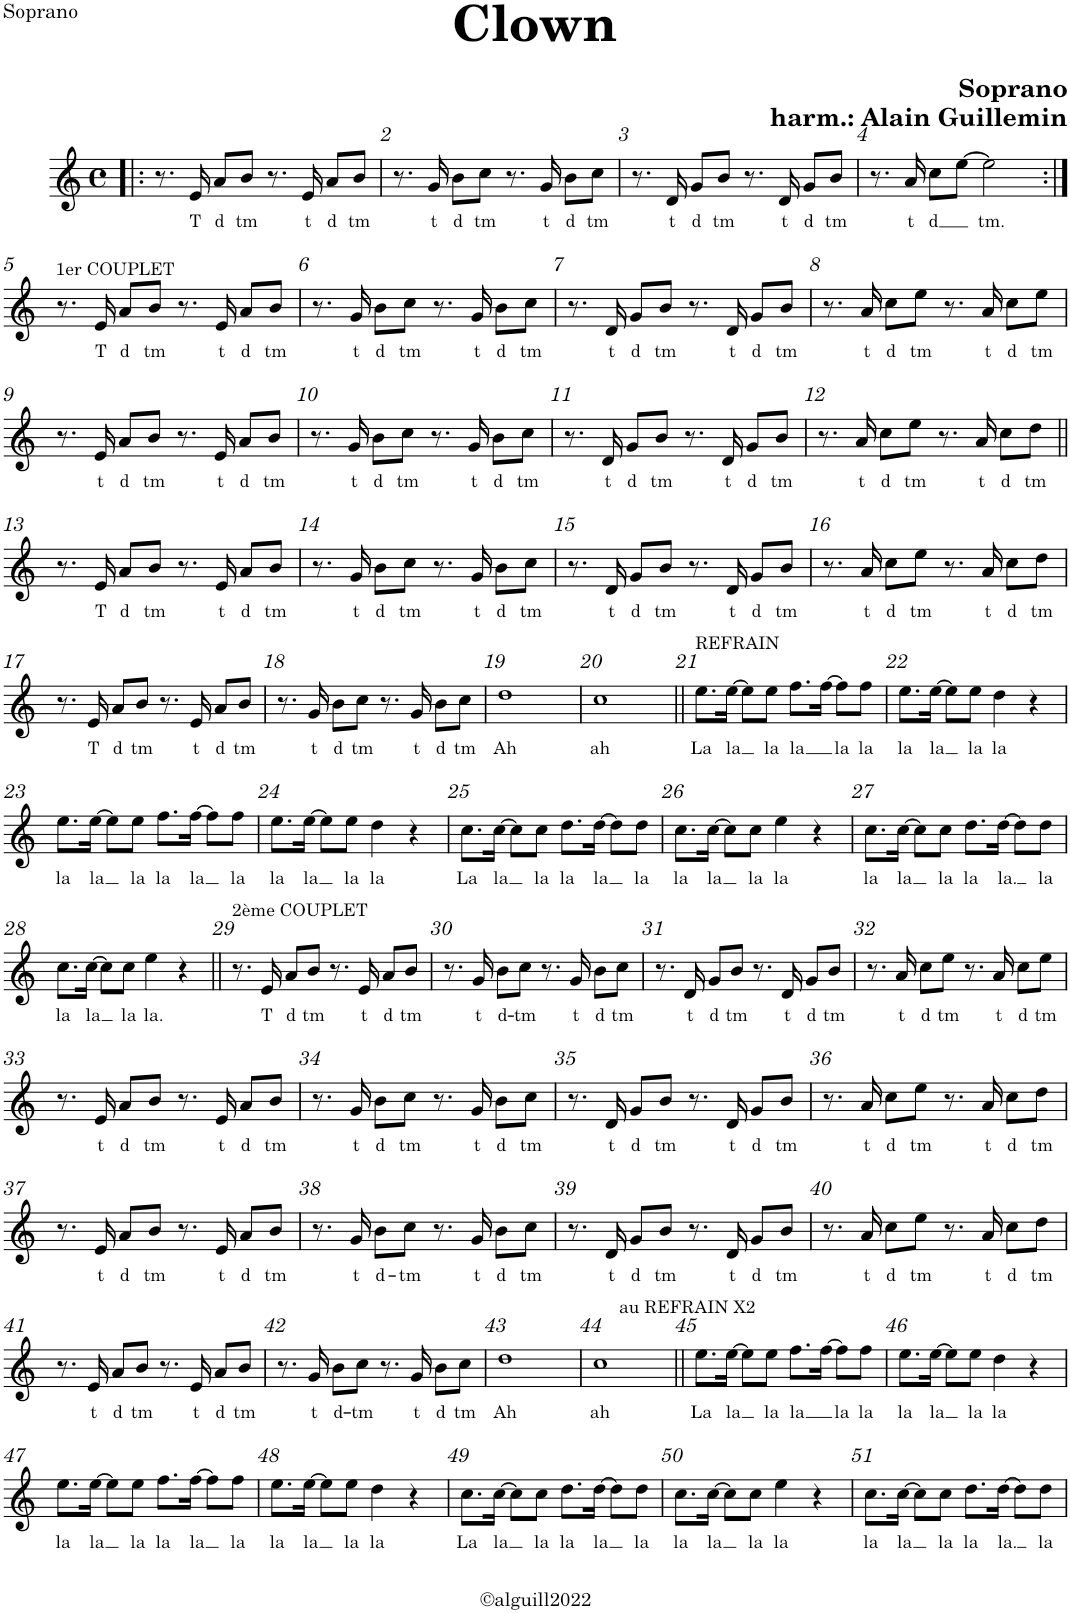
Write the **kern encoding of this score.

**kern	**text
*part1	*part1
*staff1	*staff1
*I"Soprano	*
*I'S	*
*clefG2	*
*k[]	*
*M4/4	*
*met(c)	*
=1!|:	=1!|:
8.r	.
!	!LO:LY:b
16e/	T
!	!LO:LY:b
8a/L	d
!	!LO:LY:b
8b/J	tm
8.r	.
!	!LO:LY:b
16e/	t
!	!LO:LY:b
8a/L	d
!	!LO:LY:b
8b/J	tm
=2	=2
8.r	.
!	!LO:LY:b
16g/	t
!	!LO:LY:b
8b\L	d
!	!LO:LY:b
8cc\J	tm
8.r	.
!	!LO:LY:b
16g/	t
!	!LO:LY:b
8b\L	d
!	!LO:LY:b
8cc\J	tm
=3	=3
8.r	.
!	!LO:LY:b
16d/	t
!	!LO:LY:b
8g/L	d
!	!LO:LY:b
8b/J	tm
8.r	.
!	!LO:LY:b
16d/	t
!	!LO:LY:b
8g/L	d
!	!LO:LY:b
8b/J	tm
=4	=4
8.r	.
!	!LO:LY:b
16a/	t
!	!LO:LY:b
8cc\L	d
[8ee\J	.
!	!LO:LY:b
2ee\]	tm.
!!LO:LB:g=z
=5:|!	=5:|!
!LO:TX:a:t=1er COUPLET	!
8.r	.
!	!LO:LY:b
16e/	T
!	!LO:LY:b
8a/L	d
!	!LO:LY:b
8b/J	tm
8.r	.
!	!LO:LY:b
16e/	t
!	!LO:LY:b
8a/L	d
!	!LO:LY:b
8b/J	tm
=6	=6
8.r	.
!	!LO:LY:b
16g/	t
!	!LO:LY:b
8b\L	d
!	!LO:LY:b
8cc\J	tm
8.r	.
!	!LO:LY:b
16g/	t
!	!LO:LY:b
8b\L	d
!	!LO:LY:b
8cc\J	tm
=7	=7
8.r	.
!	!LO:LY:b
16d/	t
!	!LO:LY:b
8g/L	d
!	!LO:LY:b
8b/J	tm
8.r	.
!	!LO:LY:b
16d/	t
!	!LO:LY:b
8g/L	d
!	!LO:LY:b
8b/J	tm
=8	=8
8.r	.
!	!LO:LY:b
16a/	t
!	!LO:LY:b
8cc\L	d
!	!LO:LY:b
8ee\J	tm
8.r	.
!	!LO:LY:b
16a/	t
!	!LO:LY:b
8cc\L	d
!	!LO:LY:b
8ee\J	tm
!!LO:LB:g=z
=9	=9
8.r	.
!	!LO:LY:b
16e/	t
!	!LO:LY:b
8a/L	d
!	!LO:LY:b
8b/J	tm
8.r	.
!	!LO:LY:b
16e/	t
!	!LO:LY:b
8a/L	d
!	!LO:LY:b
8b/J	tm
=10	=10
8.r	.
!	!LO:LY:b
16g/	t
!	!LO:LY:b
8b\L	d
!	!LO:LY:b
8cc\J	tm
8.r	.
!	!LO:LY:b
16g/	t
!	!LO:LY:b
8b\L	d
!	!LO:LY:b
8cc\J	tm
=11	=11
8.r	.
!	!LO:LY:b
16d/	t
!	!LO:LY:b
8g/L	d
!	!LO:LY:b
8b/J	tm
8.r	.
!	!LO:LY:b
16d/	t
!	!LO:LY:b
8g/L	d
!	!LO:LY:b
8b/J	tm
=12	=12
8.r	.
!	!LO:LY:b
16a/	t
!	!LO:LY:b
8cc\L	d
!	!LO:LY:b
8ee\J	tm
8.r	.
!	!LO:LY:b
16a/	t
!	!LO:LY:b
8cc\L	d
!	!LO:LY:b
8dd\J	tm
!!LO:LB:g=z
=13||	=13||
8.r	.
!	!LO:LY:b
16e/	T
!	!LO:LY:b
8a/L	d
!	!LO:LY:b
8b/J	tm
8.r	.
!	!LO:LY:b
16e/	t
!	!LO:LY:b
8a/L	d
!	!LO:LY:b
8b/J	tm
=14	=14
8.r	.
!	!LO:LY:b
16g/	t
!	!LO:LY:b
8b\L	d
!	!LO:LY:b
8cc\J	tm
8.r	.
!	!LO:LY:b
16g/	t
!	!LO:LY:b
8b\L	d
!	!LO:LY:b
8cc\J	tm
=15	=15
8.r	.
!	!LO:LY:b
16d/	t
!	!LO:LY:b
8g/L	d
!	!LO:LY:b
8b/J	tm
8.r	.
!	!LO:LY:b
16d/	t
!	!LO:LY:b
8g/L	d
!	!LO:LY:b
8b/J	tm
=16	=16
8.r	.
!	!LO:LY:b
16a/	t
!	!LO:LY:b
8cc\L	d
!	!LO:LY:b
8ee\J	tm
8.r	.
!	!LO:LY:b
16a/	t
!	!LO:LY:b
8cc\L	d
!	!LO:LY:b
8dd\J	tm
!!LO:LB:g=z
=17	=17
8.r	.
!	!LO:LY:b
16e/	T
!	!LO:LY:b
8a/L	d
!	!LO:LY:b
8b/J	tm
8.r	.
!	!LO:LY:b
16e/	t
!	!LO:LY:b
8a/L	d
!	!LO:LY:b
8b/J	tm
=18	=18
8.r	.
!	!LO:LY:b
16g/	t
!	!LO:LY:b
8b\L	d
!	!LO:LY:b
8cc\J	tm
8.r	.
!	!LO:LY:b
16g/	t
!	!LO:LY:b
8b\L	d
!	!LO:LY:b
8cc\J	tm
=19	=19
!	!LO:LY:b
1dd	Ah
=20	=20
!	!LO:LY:b
1cc	ah
=21||	=21||
!LO:TX:a:t=REFRAIN	!
!	!LO:LY:b
8.ee\L	La
!	!LO:LY:b
[16ee\Jk	la
8ee\L]	.
!	!LO:LY:b
8ee\J	la
!	!LO:LY:b
8.ff\L	la
[16ff\Jk	.
!	!LO:LY:b
8ff\L]	la
!	!LO:LY:b
8ff\J	la
=22	=22
!	!LO:LY:b
8.ee\L	la
!	!LO:LY:b
[16ee\Jk	la
8ee\L]	.
!	!LO:LY:b
8ee\J	la
!	!LO:LY:b
4dd\	la
4r	.
!!LO:LB:g=z
=23	=23
!	!LO:LY:b
8.ee\L	la
!	!LO:LY:b
[16ee\Jk	la
8ee\L]	.
!	!LO:LY:b
8ee\J	la
!	!LO:LY:b
8.ff\L	la
!	!LO:LY:b
[16ff\Jk	la
8ff\L]	.
!	!LO:LY:b
8ff\J	la
=24	=24
!	!LO:LY:b
8.ee\L	la
!	!LO:LY:b
[16ee\Jk	la
8ee\L]	.
!	!LO:LY:b
8ee\J	la
!	!LO:LY:b
4dd\	la
4r	.
=25	=25
!	!LO:LY:b
8.cc\L	La
!	!LO:LY:b
[16cc\Jk	la
8cc\L]	.
!	!LO:LY:b
8cc\J	la
!	!LO:LY:b
8.dd\L	la
!	!LO:LY:b
[16dd\Jk	la
8dd\L]	.
!	!LO:LY:b
8dd\J	la
=26	=26
!	!LO:LY:b
8.cc\L	la
!	!LO:LY:b
[16cc\Jk	la
8cc\L]	.
!	!LO:LY:b
8cc\J	la
!	!LO:LY:b
4ee\	la
4r	.
=27	=27
!	!LO:LY:b
8.cc\L	la
!	!LO:LY:b
[16cc\Jk	la
8cc\L]	.
!	!LO:LY:b
8cc\J	la
!	!LO:LY:b
8.dd\L	la
!	!LO:LY:b
[16dd\Jk	la.
8dd\L]	.
!	!LO:LY:b
8dd\J	la
!!LO:LB:g=z
=28	=28
!	!LO:LY:b
8.cc\L	la
!	!LO:LY:b
[16cc\Jk	la
8cc\L]	.
!	!LO:LY:b
8cc\J	la
!	!LO:LY:b
4ee\	la.
4r	.
=29||	=29||
!LO:TX:a:t=2ème COUPLET	!
8.r	.
!	!LO:LY:b
16e/	T
!	!LO:LY:b
8a/L	d
!	!LO:LY:b
8b/J	tm
8.r	.
!	!LO:LY:b
16e/	t
!	!LO:LY:b
8a/L	d
!	!LO:LY:b
8b/J	tm
=30	=30
8.r	.
!	!LO:LY:b
16g/	t
!	!LO:LY:b
8b\L	d-
!	!LO:LY:b
8cc\J	-tm
8.r	.
!	!LO:LY:b
16g/	t
!	!LO:LY:b
8b\L	d
!	!LO:LY:b
8cc\J	tm
=31	=31
8.r	.
!	!LO:LY:b
16d/	t
!	!LO:LY:b
8g/L	d
!	!LO:LY:b
8b/J	tm
8.r	.
!	!LO:LY:b
16d/	t
!	!LO:LY:b
8g/L	d
!	!LO:LY:b
8b/J	tm
=32	=32
8.r	.
!	!LO:LY:b
16a/	t
!	!LO:LY:b
8cc\L	d
!	!LO:LY:b
8ee\J	tm
8.r	.
!	!LO:LY:b
16a/	t
!	!LO:LY:b
8cc\L	d
!	!LO:LY:b
8ee\J	tm
!!LO:LB:g=z
=33	=33
8.r	.
!	!LO:LY:b
16e/	t
!	!LO:LY:b
8a/L	d
!	!LO:LY:b
8b/J	tm
8.r	.
!	!LO:LY:b
16e/	t
!	!LO:LY:b
8a/L	d
!	!LO:LY:b
8b/J	tm
=34	=34
8.r	.
!	!LO:LY:b
16g/	t
!	!LO:LY:b
8b\L	d
!	!LO:LY:b
8cc\J	tm
8.r	.
!	!LO:LY:b
16g/	t
!	!LO:LY:b
8b\L	d
!	!LO:LY:b
8cc\J	tm
=35	=35
8.r	.
!	!LO:LY:b
16d/	t
!	!LO:LY:b
8g/L	d
!	!LO:LY:b
8b/J	tm
8.r	.
!	!LO:LY:b
16d/	t
!	!LO:LY:b
8g/L	d
!	!LO:LY:b
8b/J	tm
=36	=36
8.r	.
!	!LO:LY:b
16a/	t
!	!LO:LY:b
8cc\L	d
!	!LO:LY:b
8ee\J	tm
8.r	.
!	!LO:LY:b
16a/	t
!	!LO:LY:b
8cc\L	d
!	!LO:LY:b
8dd\J	tm
!!LO:LB:g=z
=37	=37
8.r	.
!	!LO:LY:b
16e/	t
!	!LO:LY:b
8a/L	d
!	!LO:LY:b
8b/J	tm
8.r	.
!	!LO:LY:b
16e/	t
!	!LO:LY:b
8a/L	d
!	!LO:LY:b
8b/J	tm
=38	=38
8.r	.
!	!LO:LY:b
16g/	t
!	!LO:LY:b
8b\L	d-
!	!LO:LY:b
8cc\J	-tm
8.r	.
!	!LO:LY:b
16g/	t
!	!LO:LY:b
8b\L	d
!	!LO:LY:b
8cc\J	tm
=39	=39
8.r	.
!	!LO:LY:b
16d/	t
!	!LO:LY:b
8g/L	d
!	!LO:LY:b
8b/J	tm
8.r	.
!	!LO:LY:b
16d/	t
!	!LO:LY:b
8g/L	d
!	!LO:LY:b
8b/J	tm
=40	=40
8.r	.
!	!LO:LY:b
16a/	t
!	!LO:LY:b
8cc\L	d
!	!LO:LY:b
8ee\J	tm
8.r	.
!	!LO:LY:b
16a/	t
!	!LO:LY:b
8cc\L	d
!	!LO:LY:b
8dd\J	tm
!!LO:LB:g=z
=41	=41
8.r	.
!	!LO:LY:b
16e/	t
!	!LO:LY:b
8a/L	d
!	!LO:LY:b
8b/J	tm
8.r	.
!	!LO:LY:b
16e/	t
!	!LO:LY:b
8a/L	d
!	!LO:LY:b
8b/J	tm
=42	=42
8.r	.
!	!LO:LY:b
16g/	t
!	!LO:LY:b
8b\L	d-
!	!LO:LY:b
8cc\J	-tm
8.r	.
!	!LO:LY:b
16g/	t
!	!LO:LY:b
8b\L	d
!	!LO:LY:b
8cc\J	tm
=43	=43
!	!LO:LY:b
1dd	Ah
=44	=44
!	!LO:LY:b
*^	*
1cc	4ryy	ah
.	16ryy	.
!	!LO:TX:a:t=au REFRAIN X2	!
.	2ryy	.
.	8.ryy	.
=45||	=45||	=45||
!	!	!LO:LY:b
*v	*v	*
8.ee\L	La
!	!LO:LY:b
[16ee\Jk	la
8ee\L]	.
!	!LO:LY:b
8ee\J	la
!	!LO:LY:b
8.ff\L	la
[16ff\Jk	.
!	!LO:LY:b
8ff\L]	la
!	!LO:LY:b
8ff\J	la
=46	=46
!	!LO:LY:b
8.ee\L	la
!	!LO:LY:b
[16ee\Jk	la
8ee\L]	.
!	!LO:LY:b
8ee\J	la
!	!LO:LY:b
4dd\	la
4r	.
!!LO:LB:g=z
=47	=47
!	!LO:LY:b
8.ee\L	la
!	!LO:LY:b
[16ee\Jk	la
8ee\L]	.
!	!LO:LY:b
8ee\J	la
!	!LO:LY:b
8.ff\L	la
!	!LO:LY:b
[16ff\Jk	la
8ff\L]	.
!	!LO:LY:b
8ff\J	la
=48	=48
!	!LO:LY:b
8.ee\L	la
!	!LO:LY:b
[16ee\Jk	la
8ee\L]	.
!	!LO:LY:b
8ee\J	la
!	!LO:LY:b
4dd\	la
4r	.
=49	=49
!	!LO:LY:b
8.cc\L	La
!	!LO:LY:b
[16cc\Jk	la
8cc\L]	.
!	!LO:LY:b
8cc\J	la
!	!LO:LY:b
8.dd\L	la
!	!LO:LY:b
[16dd\Jk	la
8dd\L]	.
!	!LO:LY:b
8dd\J	la
=50	=50
!	!LO:LY:b
8.cc\L	la
!	!LO:LY:b
[16cc\Jk	la
8cc\L]	.
!	!LO:LY:b
8cc\J	la
!	!LO:LY:b
4ee\	la
4r	.
=51	=51
!	!LO:LY:b
8.cc\L	la
!	!LO:LY:b
[16cc\Jk	la
8cc\L]	.
!	!LO:LY:b
8cc\J	la
!	!LO:LY:b
8.dd\L	la
!	!LO:LY:b
[16dd\Jk	la.
8dd\L]	.
!	!LO:LY:b
8dd\J	la
=	=
*-	*-
